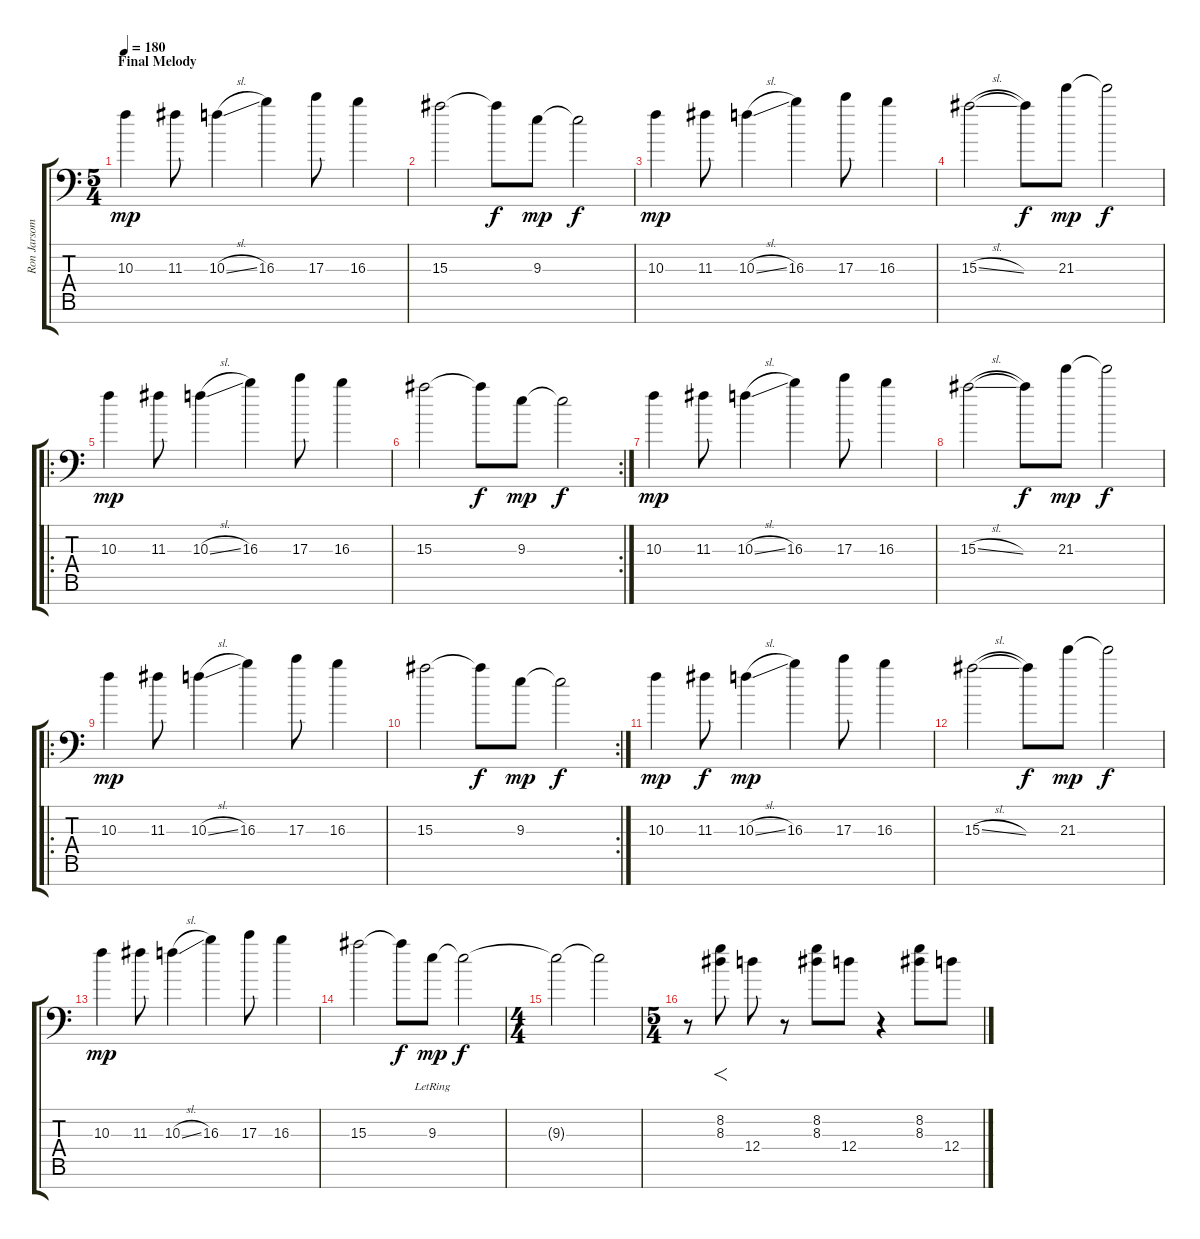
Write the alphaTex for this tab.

\track ("Ron Jarsombek " "Ron Jarsom") {instrument distortionguitar}
\staff {score tabs}
\tuning (E4 B3 G3 D3 A2 E2 A1) {hide}
\ts (5 4)
\section ("" "Final Melody")
\tempo 180
\clef f4
\ks c
10.3.4{dy mp} 11.3.8 10.3{sl}.4 16.3.4 17.3.8 16.3.4 |
15.3.2 15.3{t}.8{dy f} 9.3.8{dy mp} 9.3{t}.2{dy f} |
10.3.4{dy mp} 11.3.8 10.3{sl}.4 16.3.4 17.3.8 16.3.4 |
15.3{sl}.2 15.3{t}.8{dy f} 21.3.8{dy mp} 21.3{t}.2{dy f} |
\ro
10.3.4{dy mp} 11.3.8 10.3{sl}.4 16.3.4 17.3.8 16.3.4 |
\rc 2
15.3.2 15.3{t}.8{dy f} 9.3.8{dy mp} 9.3{t}.2{dy f} |
10.3.4{dy mp} 11.3.8 10.3{sl}.4 16.3.4 17.3.8 16.3.4 |
15.3{sl}.2 15.3{t}.8{dy f} 21.3.8{dy mp} 21.3{t}.2{dy f} |
\ro
10.3.4{dy mp} 11.3.8 10.3{sl}.4 16.3.4 17.3.8 16.3.4 |
\rc 2
15.3.2 15.3{t}.8{dy f} 9.3.8{dy mp} 9.3{t}.2{dy f} |
10.3.4{dy mp} 11.3.8{dy f} 10.3{sl}.4{dy mp} 16.3.4 17.3.8 16.3.4 |
15.3{sl}.2 15.3{t}.8{dy f} 21.3.8{dy mp} 21.3{t}.2{dy f} |
10.3.4{dy mp} 11.3.8 10.3{sl}.4 16.3.4 17.3.8 16.3.4 |
15.3.2 15.3{t}.8{dy f} 9.3{lr}.8{dy mp} 9.3{t}.2{dy f} |
\ts (4 4)
9.3{t}.2{volume 9} 9.3{t}.2{volume 5} |
\ts (5 4)
r.8{instrument acousticguitarsteel} (8.2 8.3).8{f volume 16} 12.4.8 r.8 (8.2 8.3).8 12.4.8 r.4 (8.2 8.3).8 12.4.8
